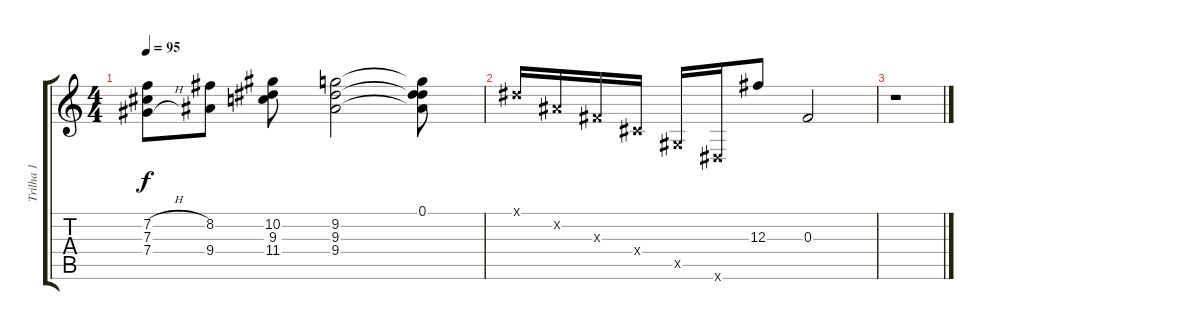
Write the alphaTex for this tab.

\track ("Trilha 1" "Trilha 1") {instrument overdrivenguitar}
\staff {score tabs}
\tuning (Eb4 Bb3 Gb3 Db3 Ab2 Eb2) {hide}
\ts (4 4)
\tempo 95
\clef g2
\ks c
(7.2{h} 7.3 7.4{h}).8{dy f} (8.2 9.4).8 (10.2 9.3 11.4).8 (9.2 9.3 9.4).2 (0.1 9.2{t} 9.3{t} 9.4{t}).8 |
0.1{x}.16 0.2{x}.16 0.3{x}.16 0.4{x}.16 0.5{x}.16 0.6{x}.16 12.3.8 0.3.2 |
r.1
